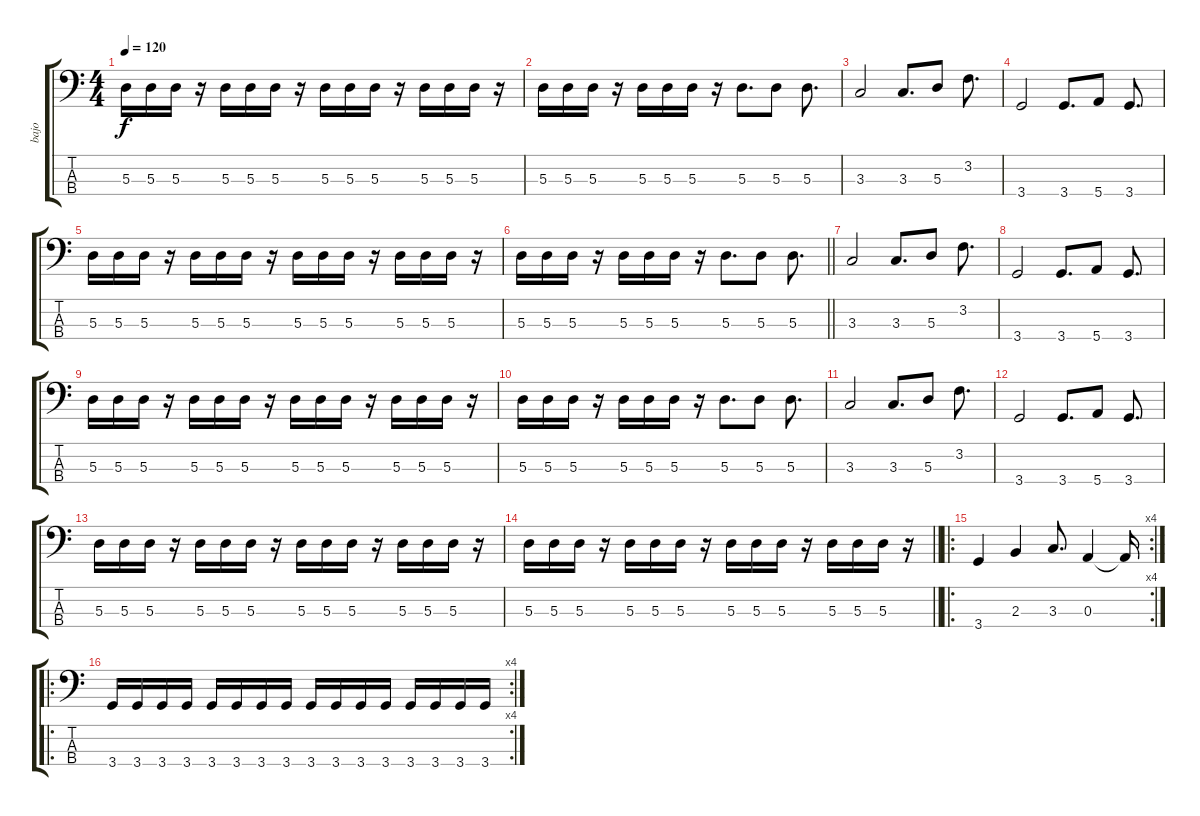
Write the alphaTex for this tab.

\track ("bajo" "bajo") {instrument electricbassfinger}
\staff {score tabs}
\tuning (G2 D2 A1 E1) {hide}
\ts (4 4)
\tempo 120
\clef f4
\ks c
5.3.16{dy f} 5.3.16 5.3.16 r.16 5.3.16 5.3.16 5.3.16 r.16 5.3.16 5.3.16 5.3.16 r.16 5.3.16 5.3.16 5.3.16 r.16 |
5.3.16 5.3.16 5.3.16 r.16 5.3.16 5.3.16 5.3.16 r.16 5.3.8{d} 5.3.8 5.3.8{d} |
3.3.2 3.3.8{d} 5.3.8 3.2.8{d} |
3.4.2 3.4.8{d} 5.4.8 3.4.8{d} |
5.3.16 5.3.16 5.3.16 r.16 5.3.16 5.3.16 5.3.16 r.16 5.3.16 5.3.16 5.3.16 r.16 5.3.16 5.3.16 5.3.16 r.16 |
\barLineRight lightlight
5.3.16 5.3.16 5.3.16 r.16 5.3.16 5.3.16 5.3.16 r.16 5.3.8{d} 5.3.8 5.3.8{d} |
3.3.2 3.3.8{d} 5.3.8 3.2.8{d} |
3.4.2 3.4.8{d} 5.4.8 3.4.8{d} |
5.3.16 5.3.16 5.3.16 r.16 5.3.16 5.3.16 5.3.16 r.16 5.3.16 5.3.16 5.3.16 r.16 5.3.16 5.3.16 5.3.16 r.16 |
5.3.16 5.3.16 5.3.16 r.16 5.3.16 5.3.16 5.3.16 r.16 5.3.8{d} 5.3.8 5.3.8{d} |
3.3.2 3.3.8{d} 5.3.8 3.2.8{d} |
3.4.2 3.4.8{d} 5.4.8 3.4.8{d} |
5.3.16 5.3.16 5.3.16 r.16 5.3.16 5.3.16 5.3.16 r.16 5.3.16 5.3.16 5.3.16 r.16 5.3.16 5.3.16 5.3.16 r.16 |
\barLineRight lightlight
5.3.16 5.3.16 5.3.16 r.16 5.3.16 5.3.16 5.3.16 r.16 5.3.16 5.3.16 5.3.16 r.16 5.3.16 5.3.16 5.3.16 r.16 |
\ro
\rc 4
3.4.4 2.3.4 3.3.8{d} 0.3.4 0.3{t}.16 |
\ro
\rc 4
3.4.16 3.4.16 3.4.16 3.4.16 3.4.16 3.4.16 3.4.16 3.4.16 3.4.16 3.4.16 3.4.16 3.4.16 3.4.16 3.4.16 3.4.16 3.4.16
